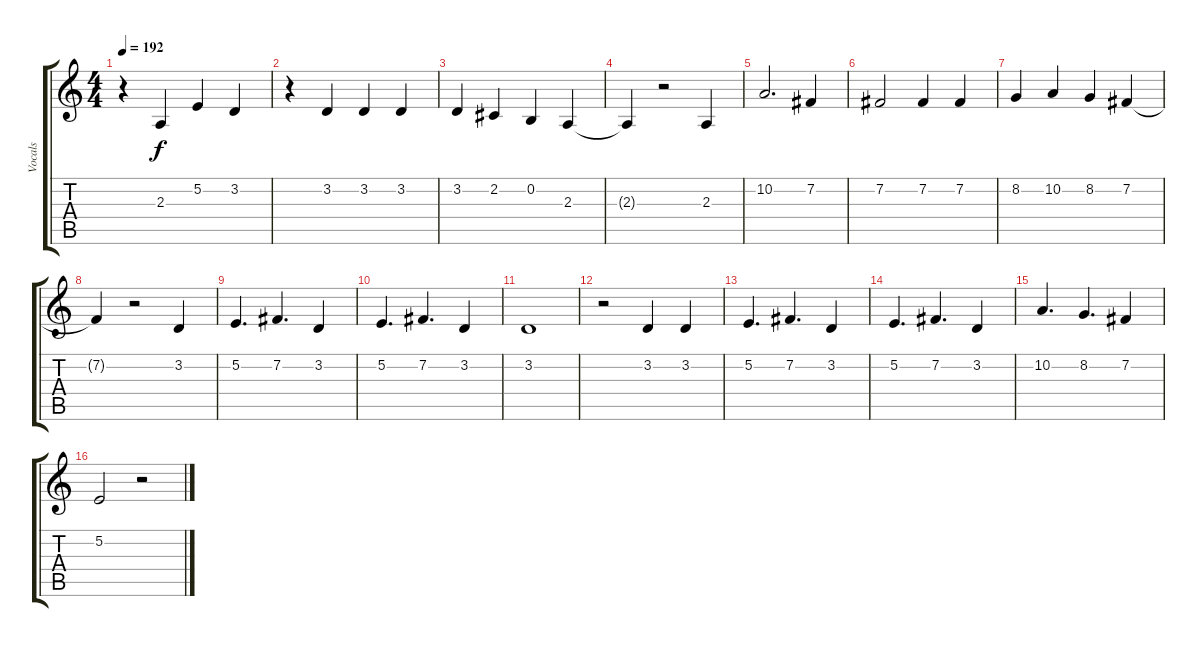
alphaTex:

\track ("Vocals" "Vocals") {instrument fx1rain}
\staff {score tabs}
\tuning (E4 B3 G3 D3 A2 E2) {hide}
\ts (4 4)
\tempo 192
\clef g2
\ks c
r.4{dy f} 2.3.4 5.2.4 3.2.4 |
r.4 3.2.4 3.2.4 3.2.4 |
3.2.4 2.2.4 0.2.4 2.3.4 |
2.3{t}.4 r.2 2.3.4 |
10.2.2{d} 7.2.4 |
7.2.2 7.2.4 7.2.4 |
8.2.4 10.2.4 8.2.4 7.2.4 |
7.2{t}.4 r.2 3.2.4 |
5.2.4{d} 7.2.4{d} 3.2.4 |
5.2.4{d} 7.2.4{d} 3.2.4 |
3.2.1 |
r.2 3.2.4 3.2.4 |
5.2.4{d} 7.2.4{d} 3.2.4 |
5.2.4{d} 7.2.4{d} 3.2.4 |
10.2.4{d} 8.2.4{d} 7.2.4 |
5.2.2 r.2
